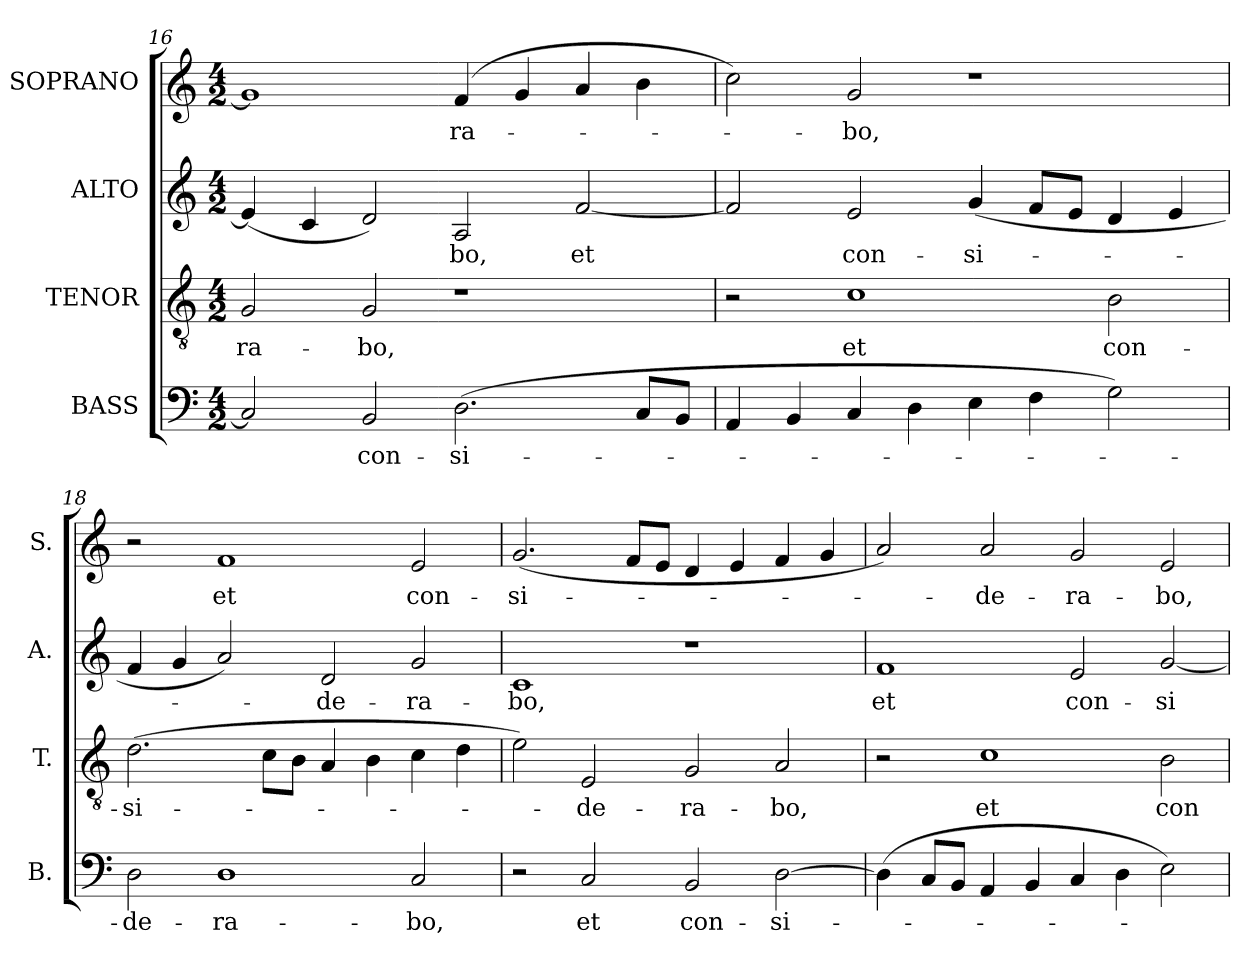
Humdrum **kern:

**kern	**text	**kern	**text	**kern	**text	**kern	**text
*part4	*part4	*part3	*part3	*part2	*part2	*part1	*part1
*staff4	*staff4	*staff3	*staff3	*staff2	*staff2	*staff1	*staff1
*I"BASS	*	*I"TENOR	*	*I"ALTO	*	*I"SOPRANO	*
*I'B.	*	*I'T.	*	*I'A.	*	*I'S.	*
*clefF4	*	*clefGv2	*	*clefG2	*	*clefG2	*
*	*	*ITrd7c12	*	*	*	*	*
*k[]	*	*k[]	*	*k[]	*	*k[]	*
*C:	*	*C:	*	*C:	*	*C:	*
*M4/2	*	*M4/2	*	*M4/2	*	*M4/2	*
=16	=16	=16	=16	=16	=16	=16	=16
!	!	!	!LO:LY:b:color=#000000	!	!	!	!
2Ci/]	.	2GGi/	-ra-	(4ei/]	.	1gi]	.
.	.	.	.	4ci/	.	.	.
!	!LO:LY:b:color=#000000	!	!	!	!	!	!
!	!	!	!LO:LY:b:color=#000000	!	!	!	!
2BBi/	con-	2GGi/	-bo,	2di/)	.	.	.
!	!LO:LY:b:color=#000000	!	!	!	!	!	!
!	!	!	!	!	!LO:LY:b:color=#000000	!	!
!	!	!	!	!	!	!	!LO:LY:b:color=#000000
(2.Di\	-si-	1r	.	2Ai/	-bo,	(4fi/	-ra-
.	.	.	.	.	.	4gi/	.
!	!	!	!	!	!LO:LY:b:color=#000000	!	!
.	.	.	.	[2fi/	et	4ai/	.
8Ci/L	.	.	.	.	.	4bi\	.
8BBi/J	.	.	.	.	.	.	.
!!LO:LB:g=z
=17	=17	=17	=17	=17	=17	=17	=17
4AAi/	.	2r	.	2fi/]	.	2cci\)	.
4BBi/	.	.	.	.	.	.	.
!	!	!	!LO:LY:b:color=#000000	!	!	!	!
!	!	!	!	!	!LO:LY:b:color=#000000	!	!
!	!	!	!	!	!	!	!LO:LY:b:color=#000000
4Ci/	.	1Ci	et	2ei/	con-	2gi/	-bo,
4Di\	.	.	.	.	.	.	.
!	!	!	!	!	!LO:LY:b:color=#000000	!	!
4Ei\	.	.	.	(4gi/	-si-	1r	.
4Fi\	.	.	.	8fi/L	.	.	.
.	.	.	.	8ei/J	.	.	.
!	!	!	!LO:LY:b:color=#000000	!	!	!	!
2Gi\)	.	2BBi\	con-	4di/	.	.	.
.	.	.	.	4ei/	.	.	.
=18	=18	=18	=18	=18	=18	=18	=18
!	!LO:LY:b:color=#000000	!	!	!	!	!	!
!	!	!	!LO:LY:b:color=#000000	!	!	!	!
2Di\	-de-	(2.Di\	-si-	4fi/	.	2r	.
.	.	.	.	4gi/	.	.	.
!	!LO:LY:b:color=#000000	!	!	!	!	!	!
!	!	!	!	!	!	!	!LO:LY:b:color=#000000
1Di	-ra-	.	.	2ai/)	.	1fi	et
.	.	8Ci\L	.	.	.	.	.
.	.	8BBi\J	.	.	.	.	.
!	!	!	!	!	!LO:LY:b:color=#000000	!	!
.	.	4AAi/	.	2di/	-de-	.	.
.	.	4BBi\	.	.	.	.	.
!	!LO:LY:b:color=#000000	!	!	!	!	!	!
!	!	!	!	!	!LO:LY:b:color=#000000	!	!
!	!	!	!	!	!	!	!LO:LY:b:color=#000000
2Ci/	-bo,	4Ci\	.	2gi/	-ra-	2ei/	con-
.	.	4Di\	.	.	.	.	.
=19	=19	=19	=19	=19	=19	=19	=19
!	!	!	!	!	!LO:LY:b:color=#000000	!	!
!	!	!	!	!	!	!	!LO:LY:b:color=#000000
2r	.	2Ei\)	.	1ci	-bo,	(2.gi/	-si-
!	!LO:LY:b:color=#000000	!	!	!	!	!	!
!	!	!	!LO:LY:b:color=#000000	!	!	!	!
2Ci/	et	2EEi/	-de-	.	.	.	.
.	.	.	.	.	.	8fi/L	.
.	.	.	.	.	.	8ei/J	.
!	!LO:LY:b:color=#000000	!	!	!	!	!	!
!	!	!	!LO:LY:b:color=#000000	!	!	!	!
2BBi/	con-	2GGi/	-ra-	1r	.	4di/	.
.	.	.	.	.	.	4ei/	.
!	!LO:LY:b:color=#000000	!	!	!	!	!	!
!	!	!	!LO:LY:b:color=#000000	!	!	!	!
[2Di\	-si-	2AAi/	-bo,	.	.	4fi/	.
.	.	.	.	.	.	4gi/	.
=20	=20	=20	=20	=20	=20	=20	=20
!	!	!	!	!	!LO:LY:b:color=#000000	!	!
(4Di\]	.	2r	.	1fi	et	2ai/)	.
8Ci/L	.	.	.	.	.	.	.
8BBi/J	.	.	.	.	.	.	.
!	!	!	!LO:LY:b:color=#000000	!	!	!	!
!	!	!	!	!	!	!	!LO:LY:b:color=#000000
4AAi/	.	1Ci	et	.	.	2ai/	-de-
4BBi/	.	.	.	.	.	.	.
!	!	!	!	!	!LO:LY:b:color=#000000	!	!
!	!	!	!	!	!	!	!LO:LY:b:color=#000000
4Ci/	.	.	.	2ei/	con-	2gi/	-ra-
4Di\	.	.	.	.	.	.	.
!	!	!	!LO:LY:b:color=#000000	!	!	!	!
!	!	!	!	!	!LO:LY:b:color=#000000	!	!
!	!	!	!	!	!	!	!LO:LY:b:color=#000000
2Ei\)	.	2BBi\	con-	[2gi/	-si-	2ei/	-bo,
=	=	=	=	=	=	=	=
*-	*-	*-	*-	*-	*-	*-	*-
